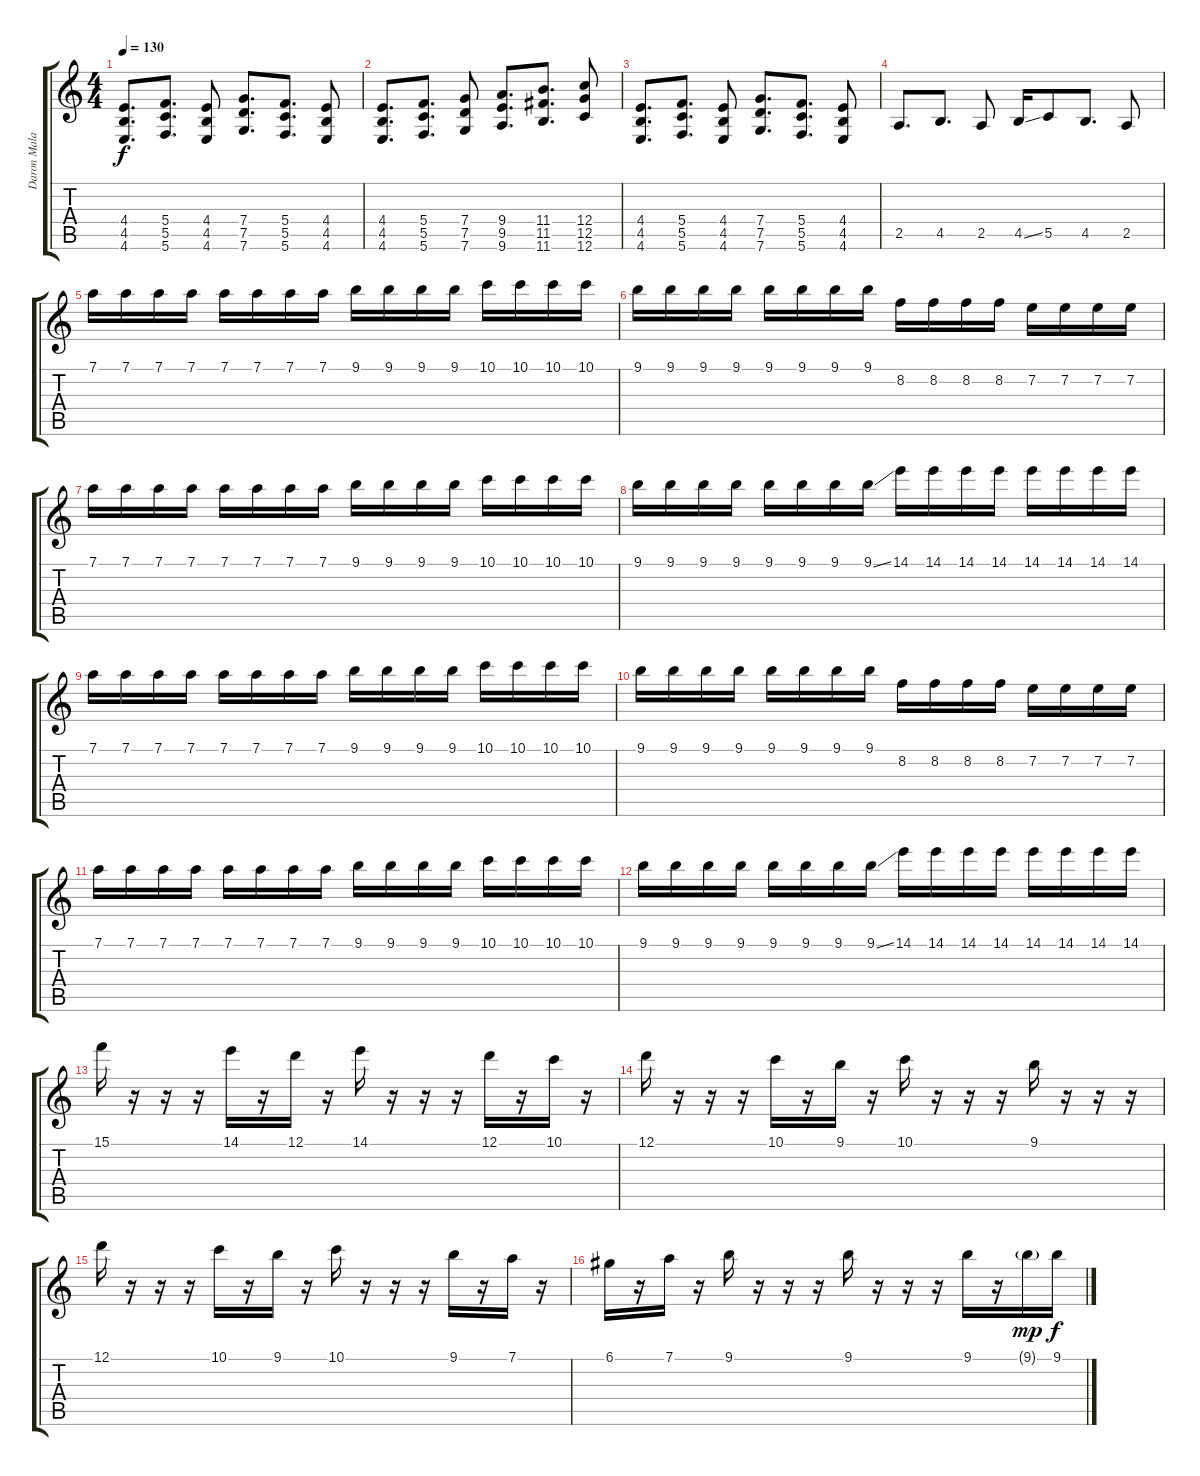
\track ("Daron Malakian" "Daron Mala") {instrument overdrivenguitar}
\staff {score tabs}
\tuning (D4 A3 F3 C3 G2 C2) {hide}
\ts (4 4)
\tempo 130
\clef g2
\ks c
(4.4 4.5 4.6).8{d dy f} (5.4 5.5 5.6).8{d} (4.4 4.5 4.6).8 (7.4 7.5 7.6).8{d} (5.4 5.5 5.6).8{d} (4.4 4.5 4.6).8 |
(4.4 4.5 4.6).8{d} (5.4 5.5 5.6).8{d} (7.4 7.5 7.6).8 (9.4 9.5 9.6).8{d} (11.4 11.5 11.6).8{d} (12.4 12.5 12.6).8 |
(4.4 4.5 4.6).8{d} (5.4 5.5 5.6).8{d} (4.4 4.5 4.6).8 (7.4 7.5 7.6).8{d} (5.4 5.5 5.6).8{d} (4.4 4.5 4.6).8 |
2.5.8{d} 4.5.8{d} 2.5.8 4.5{ss}.16 5.5.8 4.5.8{d} 2.5.8 |
7.1.16 7.1.16 7.1.16 7.1.16 7.1.16 7.1.16 7.1.16 7.1.16 9.1.16 9.1.16 9.1.16 9.1.16 10.1.16 10.1.16 10.1.16 10.1.16 |
9.1.16 9.1.16 9.1.16 9.1.16 9.1.16 9.1.16 9.1.16 9.1.16 8.2.16 8.2.16 8.2.16 8.2.16 7.2.16 7.2.16 7.2.16 7.2.16 |
7.1.16 7.1.16 7.1.16 7.1.16 7.1.16 7.1.16 7.1.16 7.1.16 9.1.16 9.1.16 9.1.16 9.1.16 10.1.16 10.1.16 10.1.16 10.1.16 |
9.1.16 9.1.16 9.1.16 9.1.16 9.1.16 9.1.16 9.1.16 9.1{ss}.16 14.1.16 14.1.16 14.1.16 14.1.16 14.1.16 14.1.16 14.1.16 14.1.16 |
7.1.16 7.1.16 7.1.16 7.1.16 7.1.16 7.1.16 7.1.16 7.1.16 9.1.16 9.1.16 9.1.16 9.1.16 10.1.16 10.1.16 10.1.16 10.1.16 |
9.1.16 9.1.16 9.1.16 9.1.16 9.1.16 9.1.16 9.1.16 9.1.16 8.2.16 8.2.16 8.2.16 8.2.16 7.2.16 7.2.16 7.2.16 7.2.16 |
7.1.16 7.1.16 7.1.16 7.1.16 7.1.16 7.1.16 7.1.16 7.1.16 9.1.16 9.1.16 9.1.16 9.1.16 10.1.16 10.1.16 10.1.16 10.1.16 |
9.1.16 9.1.16 9.1.16 9.1.16 9.1.16 9.1.16 9.1.16 9.1{ss}.16 14.1.16 14.1.16 14.1.16 14.1.16 14.1.16 14.1.16 14.1.16 14.1.16 |
15.1.16 r.16 r.16 r.16 14.1.16 r.16 12.1.16 r.16 14.1.16 r.16 r.16 r.16 12.1.16 r.16 10.1.16 r.16 |
12.1.16 r.16 r.16 r.16 10.1.16 r.16 9.1.16 r.16 10.1.16 r.16 r.16 r.16 9.1.16 r.16 r.16 r.16 |
12.1.16 r.16 r.16 r.16 10.1.16 r.16 9.1.16 r.16 10.1.16 r.16 r.16 r.16 9.1.16 r.16 7.1.16 r.16 |
6.1.16 r.16 7.1.16 r.16 9.1.16 r.16 r.16 r.16 9.1.16 r.16 r.16 r.16 9.1.16 r.16 9.1{g}.16{dy mp} 9.1{ss}.16{dy f}
